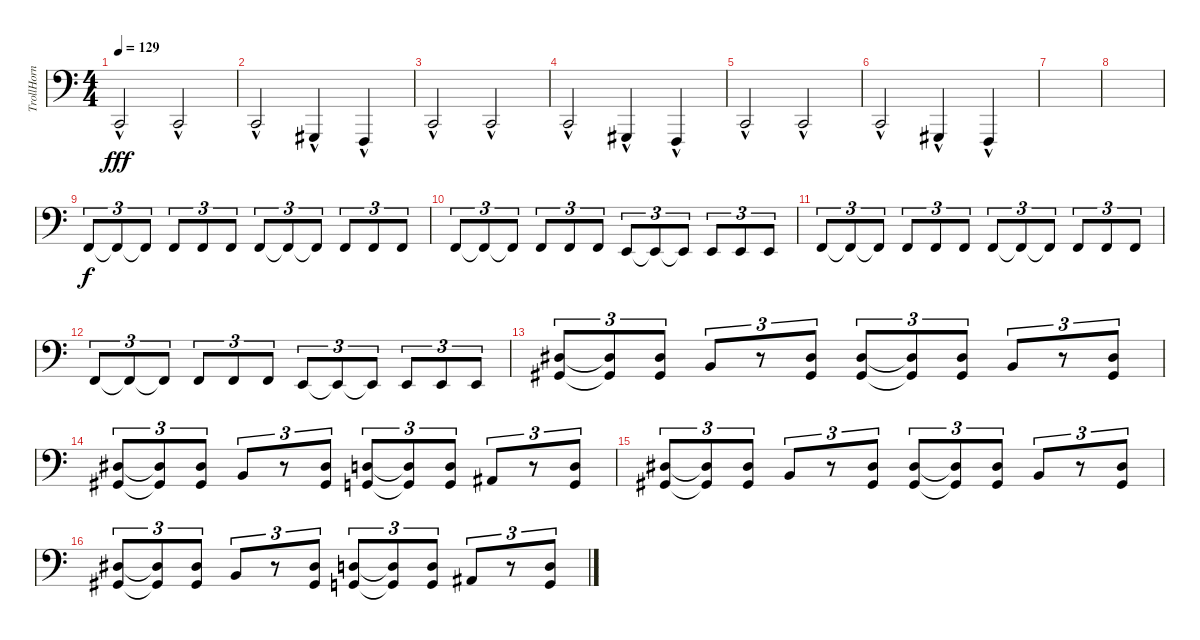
\track ("TrollHorn" "TrollHorn") {instrument acousticgrandpiano}
\staff {score}
\tuning (C3 G2 D2 A1 E1 B0) {hide}
\ts (4 4)
\tempo 129
\clef f4
\ks c
3.4{hac}.2{dy fff} 3.4{hac}.2 |
3.4{hac}.2 4.5{hac}.4 1.5{hac}.4 |
3.4{hac}.2 3.4{hac}.2 |
3.4{hac}.2 4.5{hac}.4 1.5{hac}.4 |
3.4{hac}.2 3.4{hac}.2 |
3.4{hac}.2 4.5{hac}.4 1.5{hac}.4 |
|
|
3.3.8{tu (3 2) dy f} 3.3{t}.8{tu (3 2)} 3.3{t}.8{tu (3 2)} 3.3.8{tu (3 2)} 3.3.8{tu (3 2)} 3.3.8{tu (3 2)} 3.3.8{tu (3 2)} 3.3{t}.8{tu (3 2)} 3.3{t}.8{tu (3 2)} 3.3.8{tu (3 2)} 3.3.8{tu (3 2)} 3.3.8{tu (3 2)} |
3.3.8{tu (3 2)} 3.3{t}.8{tu (3 2)} 3.3{t}.8{tu (3 2)} 3.3.8{tu (3 2)} 3.3.8{tu (3 2)} 3.3.8{tu (3 2)} 2.3.8{tu (3 2)} 2.3{t}.8{tu (3 2)} 2.3{t}.8{tu (3 2)} 2.3.8{tu (3 2)} 2.3.8{tu (3 2)} 2.3.8{tu (3 2)} |
3.3.8{tu (3 2)} 3.3{t}.8{tu (3 2)} 3.3{t}.8{tu (3 2)} 3.3.8{tu (3 2)} 3.3.8{tu (3 2)} 3.3.8{tu (3 2)} 3.3.8{tu (3 2)} 3.3{t}.8{tu (3 2)} 3.3{t}.8{tu (3 2)} 3.3.8{tu (3 2)} 3.3.8{tu (3 2)} 3.3.8{tu (3 2)} |
3.3.8{tu (3 2)} 3.3{t}.8{tu (3 2)} 3.3{t}.8{tu (3 2)} 3.3.8{tu (3 2)} 3.3.8{tu (3 2)} 3.3.8{tu (3 2)} 2.3.8{tu (3 2)} 2.3{t}.8{tu (3 2)} 2.3{t}.8{tu (3 2)} 2.3.8{tu (3 2)} 2.3.8{tu (3 2)} 2.3.8{tu (3 2)} |
(3.1 1.2).8{tu (3 2)} (3.1{t} 1.2{t}).8{tu (3 2)} (3.1 1.2).8{tu (3 2)} 4.2.8{tu (3 2)} r.8{tu (3 2)} (3.1 1.2).8{tu (3 2)} (3.1 1.2).8{tu (3 2)} (3.1{t} 1.2{t}).8{tu (3 2)} (3.1 1.2).8{tu (3 2)} 4.2.8{tu (3 2)} r.8{tu (3 2)} (3.1 1.2).8{tu (3 2)} |
(3.1 1.2).8{tu (3 2)} (3.1{t} 1.2{t}).8{tu (3 2)} (3.1 1.2).8{tu (3 2)} 4.2.8{tu (3 2)} r.8{tu (3 2)} (3.1 1.2).8{tu (3 2)} (2.1 0.2).8{tu (3 2)} (2.1{t} 0.2{t}).8{tu (3 2)} (2.1 0.2).8{tu (3 2)} 3.2.8{tu (3 2)} r.8{tu (3 2)} (2.1 0.2).8{tu (3 2)} |
(3.1 1.2).8{tu (3 2)} (3.1{t} 1.2{t}).8{tu (3 2)} (3.1 1.2).8{tu (3 2)} 4.2.8{tu (3 2)} r.8{tu (3 2)} (3.1 1.2).8{tu (3 2)} (3.1 1.2).8{tu (3 2)} (3.1{t} 1.2{t}).8{tu (3 2)} (3.1 1.2).8{tu (3 2)} 4.2.8{tu (3 2)} r.8{tu (3 2)} (3.1 1.2).8{tu (3 2)} |
(3.1 1.2).8{tu (3 2)} (3.1{t} 1.2{t}).8{tu (3 2)} (3.1 1.2).8{tu (3 2)} 4.2.8{tu (3 2)} r.8{tu (3 2)} (3.1 1.2).8{tu (3 2)} (2.1 0.2).8{tu (3 2)} (2.1{t} 0.2{t}).8{tu (3 2)} (2.1 0.2).8{tu (3 2)} 3.2.8{tu (3 2)} r.8{tu (3 2)} (2.1 0.2).8{tu (3 2)}
